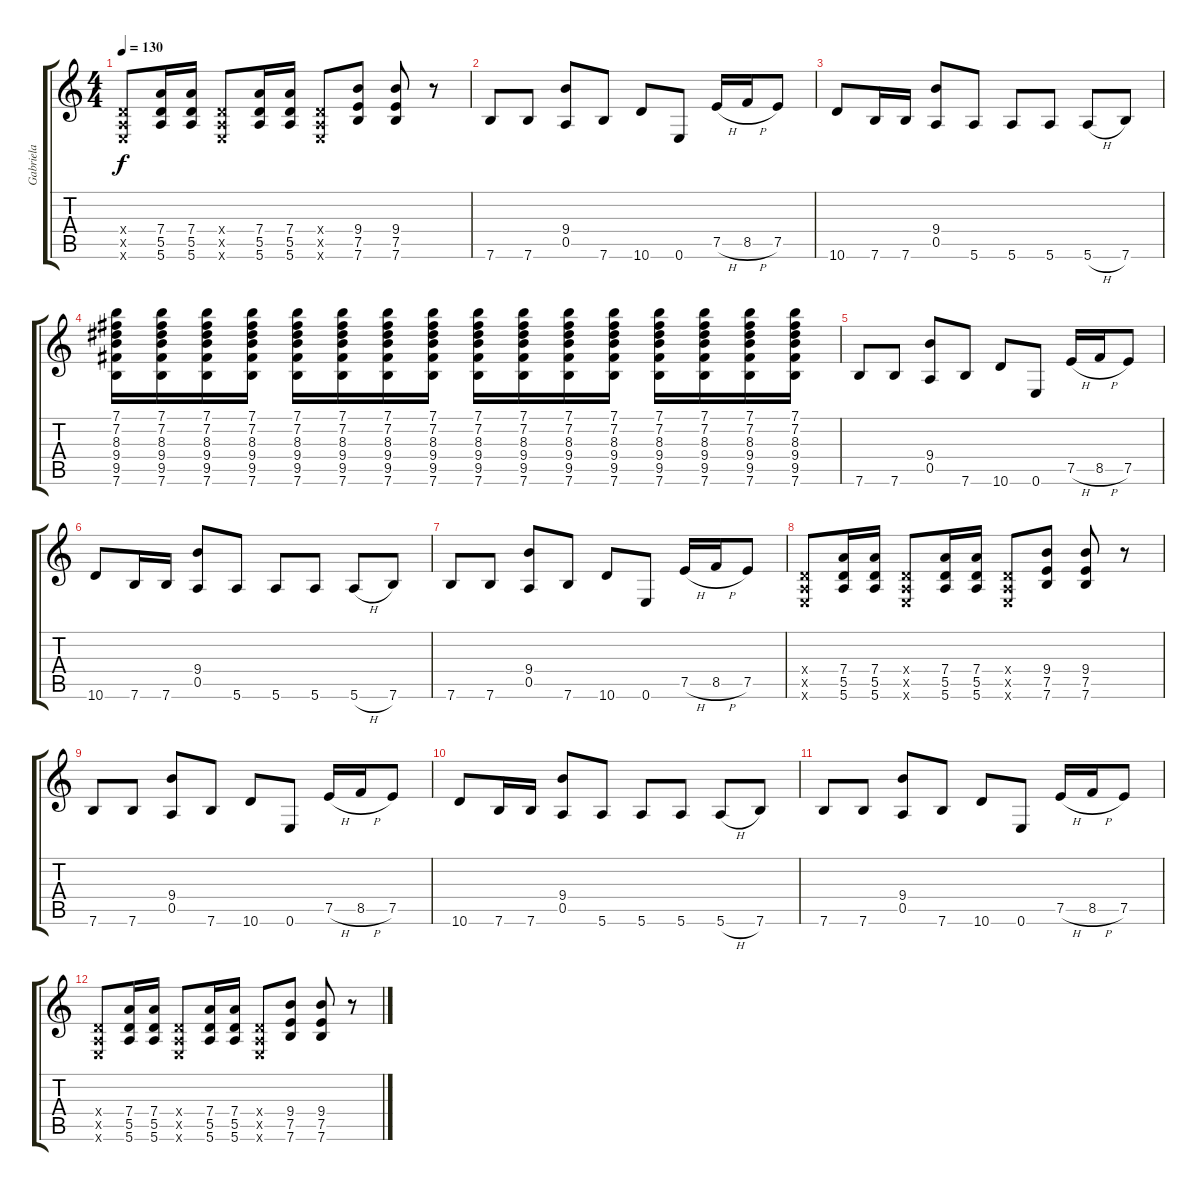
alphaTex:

\track ("Gabriela" "Gabriela") {instrument acousticguitarsteel}
\staff {score tabs}
\tuning (E4 B3 G3 D3 A2 E2) {hide}
\ts (4 4)
\tempo 130
\clef g2
\ks c
(0.4{x} 0.5{x} 0.6{x}).8{dy f} (7.4 5.5 5.6).16 (7.4 5.5 5.6).16 (0.4{x} 0.5{x} 0.6{x}).8 (7.4 5.5 5.6).16 (7.4 5.5 5.6).16 (0.4{x} 0.5{x} 0.6{x}).8 (9.4 7.5 7.6).8 (9.4 7.5 7.6).8 r.8 |
7.6.8 7.6.8 (9.4 0.5).8 7.6.8 10.6.8 0.6.8 7.5{h}.16 8.5{h}.16 7.5.8 |
10.6.8 7.6.16 7.6.16 (9.4 0.5).8 5.6.8 5.6.8 5.6.8 5.6{h}.8 7.6.8 |
(7.1 7.2 8.3 9.4 9.5 7.6).16 (7.1 7.2 8.3 9.4 9.5 7.6).16 (7.1 7.2 8.3 9.4 9.5 7.6).16 (7.1 7.2 8.3 9.4 9.5 7.6).16 (7.1 7.2 8.3 9.4 9.5 7.6).16 (7.1 7.2 8.3 9.4 9.5 7.6).16 (7.1 7.2 8.3 9.4 9.5 7.6).16 (7.1 7.2 8.3 9.4 9.5 7.6).16 (7.1 7.2 8.3 9.4 9.5 7.6).16 (7.1 7.2 8.3 9.4 9.5 7.6).16 (7.1 7.2 8.3 9.4 9.5 7.6).16 (7.1 7.2 8.3 9.4 9.5 7.6).16 (7.1 7.2 8.3 9.4 9.5 7.6).16 (7.1 7.2 8.3 9.4 9.5 7.6).16 (7.1 7.2 8.3 9.4 9.5 7.6).16 (7.1 7.2 8.3 9.4 9.5 7.6).16 |
7.6.8 7.6.8 (9.4 0.5).8 7.6.8 10.6.8 0.6.8 7.5{h}.16 8.5{h}.16 7.5.8 |
10.6.8 7.6.16 7.6.16 (9.4 0.5).8 5.6.8 5.6.8 5.6.8 5.6{h}.8 7.6.8 |
7.6.8 7.6.8 (9.4 0.5).8 7.6.8 10.6.8 0.6.8 7.5{h}.16 8.5{h}.16 7.5.8 |
(0.4{x} 0.5{x} 0.6{x}).8 (7.4 5.5 5.6).16 (7.4 5.5 5.6).16 (0.4{x} 0.5{x} 0.6{x}).8 (7.4 5.5 5.6).16 (7.4 5.5 5.6).16 (0.4{x} 0.5{x} 0.6{x}).8 (9.4 7.5 7.6).8 (9.4 7.5 7.6).8 r.8 |
7.6.8 7.6.8 (9.4 0.5).8 7.6.8 10.6.8 0.6.8 7.5{h}.16 8.5{h}.16 7.5.8 |
10.6.8 7.6.16 7.6.16 (9.4 0.5).8 5.6.8 5.6.8 5.6.8 5.6{h}.8 7.6.8 |
7.6.8 7.6.8 (9.4 0.5).8 7.6.8 10.6.8 0.6.8 7.5{h}.16 8.5{h}.16 7.5.8 |
(0.4{x} 0.5{x} 0.6{x}).8 (7.4 5.5 5.6).16 (7.4 5.5 5.6).16 (0.4{x} 0.5{x} 0.6{x}).8 (7.4 5.5 5.6).16 (7.4 5.5 5.6).16 (0.4{x} 0.5{x} 0.6{x}).8 (9.4 7.5 7.6).8 (9.4 7.5 7.6).8 r.8
